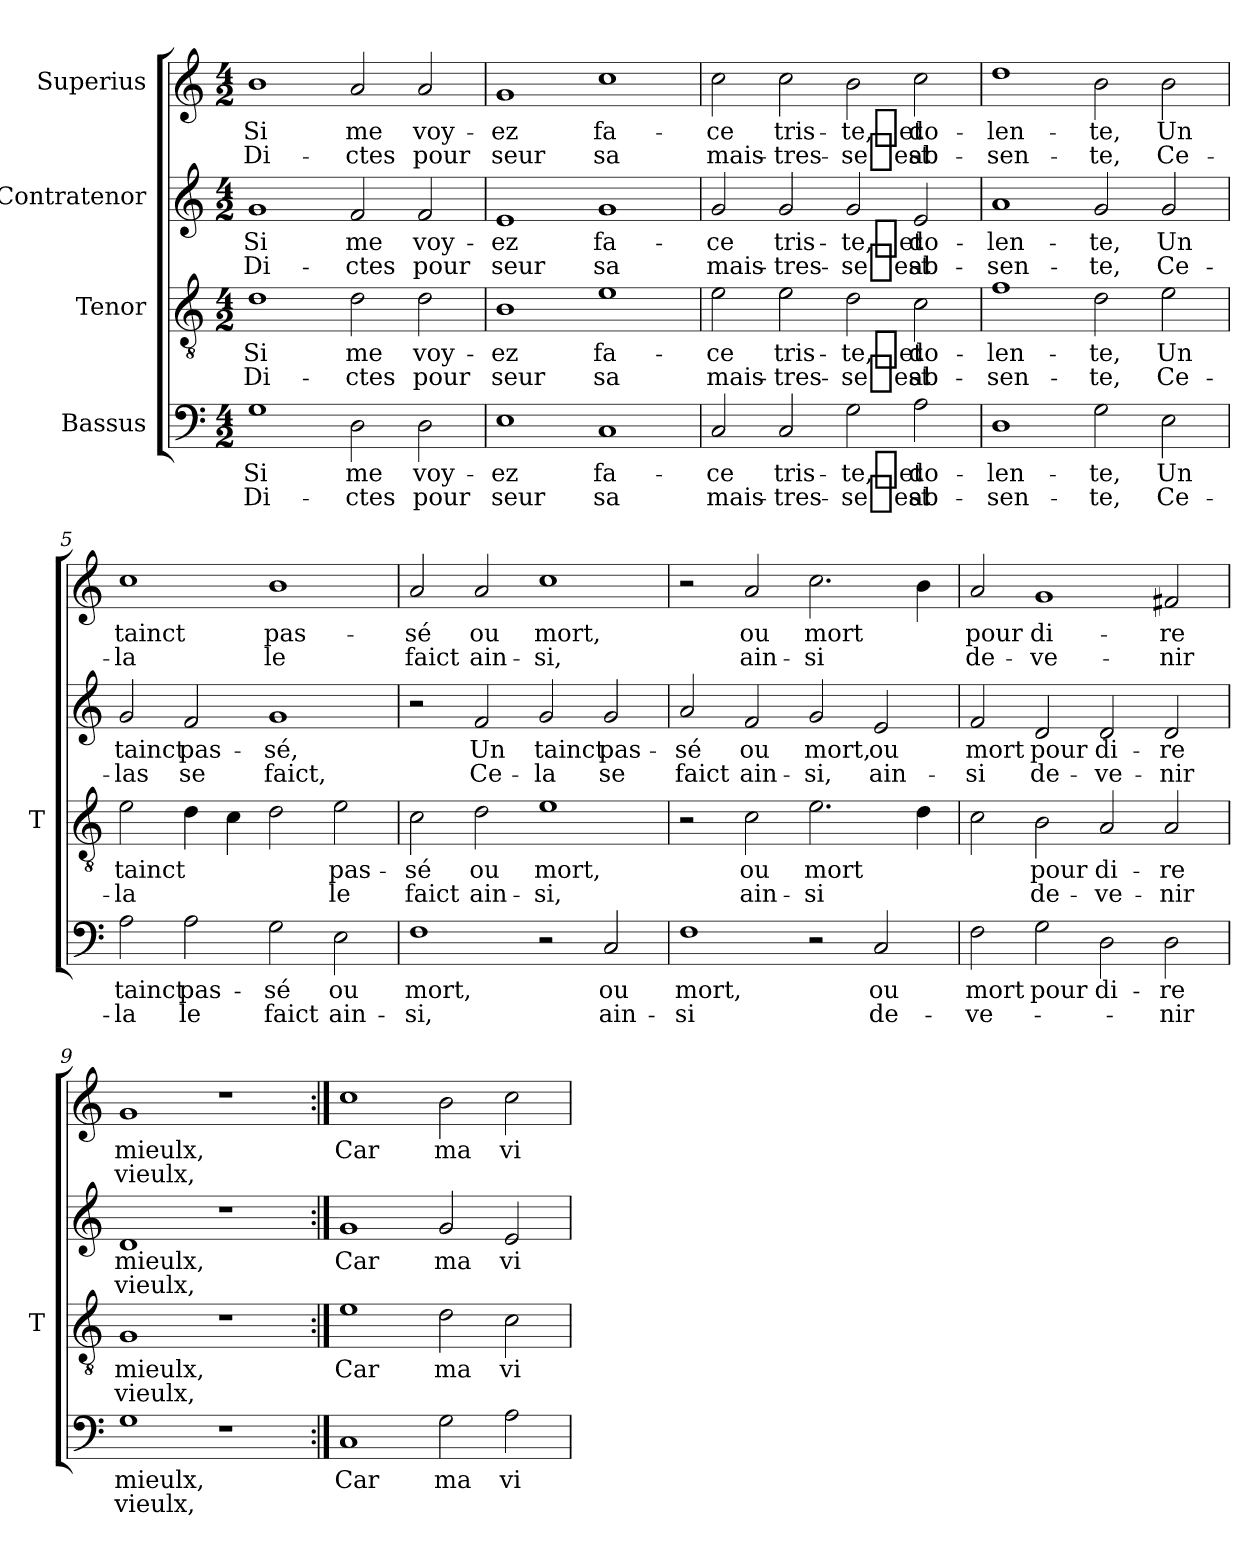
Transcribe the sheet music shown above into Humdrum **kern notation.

**kern	**text	**text	**kern	**text	**text	**kern	**text	**text	**kern	**text	**text
*part4	*part4	*part4	*part3	*part3	*part3	*part2	*part2	*part2	*part1	*part1	*part1
*staff4	*staff4	*staff4	*staff3	*staff3	*staff3	*staff2	*staff2	*staff2	*staff1	*staff1	*staff1
*I"Bassus	*	*	*I"Tenor	*	*	*I"Contratenor	*	*	*I"Superius	*	*
*	*	*	*I'T	*	*	*	*	*	*	*	*
*clefF4	*	*	*clefGv2	*	*	*clefG2	*	*	*clefG2	*	*
*k[]	*	*	*k[]	*	*	*k[]	*	*	*k[]	*	*
*M4/2	*	*	*M4/2	*	*	*M4/2	*	*	*M4/2	*	*
=1	=1	=1	=1	=1	=1	=1	=1	=1	=1	=1	=1
1G	-Si	Di-	1d	-Si	Di-	1g	-Si	Di-	1b	-Si	Di-
2D	-me	-ctes	2d	-me	-ctes	2f	-me	-ctes	2a	-me	-ctes
2D	voy-	-pour	2d	voy-	-pour	2f	voy-	-pour	2a	voy-	-pour
=2	=2	=2	=2	=2	=2	=2	=2	=2	=2	=2	=2
1E	-ez	-seur	1B	-ez	-seur	1e	-ez	-seur	1g	-ez	-seur
1C	fa-	-sa	1e	fa-	-sa	1g	fa-	-sa	1cc	fa-	-sa
=3	=3	=3	=3	=3	=3	=3	=3	=3	=3	=3	=3
2C	-ce	mais-	2e	-ce	mais-	2g	-ce	mais-	2cc	-ce	mais-
2C	tris-	tres-	2e	tris-	tres-	2g	tris-	tres-	2cc	tris-	tres-
2G	-te,_et	-se_est	2d	-te,_et	-se_est	2g	-te,_et	-se_est	2b	-te,_et	-se_est
2A	do-	ab-	2c	do-	ab-	2e	do-	ab-	2cc	do-	ab-
=4	=4	=4	=4	=4	=4	=4	=4	=4	=4	=4	=4
1D	len-	sen-	1f	len-	sen-	1a	len-	sen-	1dd	len-	sen-
2G	-te,	-te,	2d	-te,	-te,	2g	-te,	-te,	2b	-te,	-te,
2E	-Un	Ce-	2e	-Un	Ce-	2g	-Un	Ce-	2b	-Un	Ce-
=5	=5	=5	=5	=5	=5	=5	=5	=5	=5	=5	=5
2A	-tainct	-la	2e	-tainct	-la	2g	-tainct	-las	1cc	-tainct	-la
2A	pas-	-le	4d	.	.	2f	pas-	-se	.	.	.
.	.	.	4c	.	.	.	.	.	.	.	.
2G	-sé	-faict	2d	.	.	1g	-sé,	-faict,	1b	pas-	-le
2E	-ou	ain-	2e	pas-	-le	.	.	.	.	.	.
=6	=6	=6	=6	=6	=6	=6	=6	=6	=6	=6	=6
1F	-mort,	-si,	2c	-sé	-faict	2r	.	.	2a	-sé	-faict
.	.	.	2d	-ou	ain-	2f	-Un	Ce-	2a	-ou	ain-
2r	.	.	1e	-mort,	-si,	2g	-tainct	-la	1cc	-mort,	-si,
2C	-ou	ain-	.	.	.	2g	pas-	-se	.	.	.
=7	=7	=7	=7	=7	=7	=7	=7	=7	=7	=7	=7
1F	-mort,	-si	2r	.	.	2a	-sé	-faict	2r	.	.
.	.	.	2c	-ou	ain-	2f	-ou	ain-	2a	-ou	ain-
2r	.	.	2.e	-mort	-si	2g	-mort,	-si,	2.cc	-mort	-si
2C	-ou	de-	.	.	.	2e	-ou	ain-	.	.	.
.	.	.	4d	.	.	.	.	.	4b	.	.
=8	=8	=8	=8	=8	=8	=8	=8	=8	=8	=8	=8
2F	-mort	ve-	2c	.	.	2f	-mort	-si	2a	-pour	de-
2G	-pour	.	2B	-pour	de-	2d	-pour	de-	1g	di-	ve-
2D	di-	.	2A	di-	ve-	2d	di-	ve-	.	.	.
2D	-re	-nir	2A	-re	-nir	2d	-re	-nir	2f#X	-re	-nir
=9	=9	=9	=9	=9	=9	=9	=9	=9	=9	=9	=9
1G	-mieulx,	-vieulx,	1G	-mieulx,	-vieulx,	1d	-mieulx,	-vieulx,	1g	-mieulx,	-vieulx,
1r	.	.	1r	.	.	1r	.	.	1r	.	.
=10:|!	=10:|!	=10:|!	=10:|!	=10:|!	=10:|!	=10:|!	=10:|!	=10:|!	=10:|!	=10:|!	=10:|!
1C	-Car	.	1e	-Car	.	1g	-Car	.	1cc	-Car	.
2G	-ma	.	2d	-ma	.	2g	-ma	.	2b	-ma	.
2A	vi-	.	2c	vi-	.	2e	vi-	.	2cc	vi-	.
=	=	=	=	=	=	=	=	=	=	=	=
*-	*-	*-	*-	*-	*-	*-	*-	*-	*-	*-	*-
